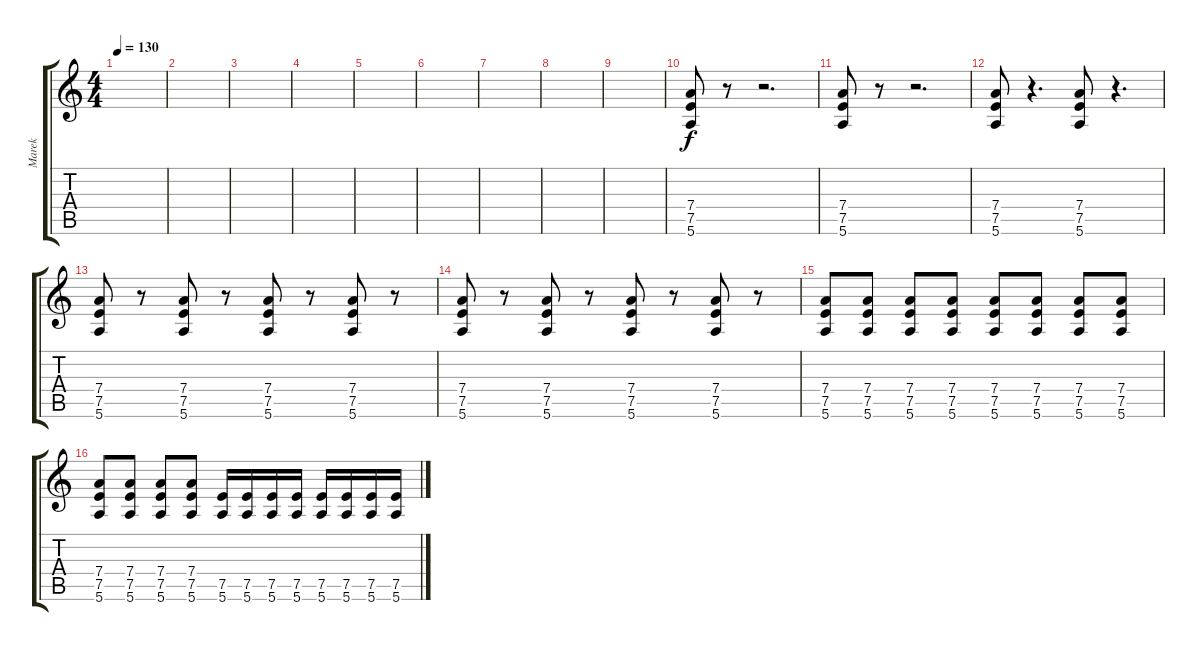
\track ("Marek" "Marek") {instrument overdrivenguitar}
\staff {score tabs}
\tuning (E4 B3 G3 D3 A2 E2) {hide}
\ts (4 4)
\tempo 130
\clef g2
\ks c
|
|
|
|
|
|
|
|
|
(7.4 7.5 5.6).8 r.8 r.2{d} |
(7.4 7.5 5.6).8 r.8 r.2{d} |
(7.4 7.5 5.6).8 r.4{d} (7.4 7.5 5.6).8 r.4{d} |
(7.4 7.5 5.6).8 r.8 (7.4 7.5 5.6).8 r.8 (7.4 7.5 5.6).8 r.8 (7.4 7.5 5.6).8 r.8 |
(7.4 7.5 5.6).8 r.8 (7.4 7.5 5.6).8 r.8 (7.4 7.5 5.6).8 r.8 (7.4 7.5 5.6).8 r.8 |
(7.4 7.5 5.6).8 (7.4 7.5 5.6).8 (7.4 7.5 5.6).8 (7.4 7.5 5.6).8 (7.4 7.5 5.6).8 (7.4 7.5 5.6).8 (7.4 7.5 5.6).8 (7.4 7.5 5.6).8 |
(7.4 7.5 5.6).8 (7.4 7.5 5.6).8 (7.4 7.5 5.6).8 (7.4 7.5 5.6).8 (7.5 5.6).16 (7.5 5.6).16 (7.5 5.6).16 (7.5 5.6).16 (7.5 5.6).16 (7.5 5.6).16 (7.5 5.6).16 (7.5 5.6).16
